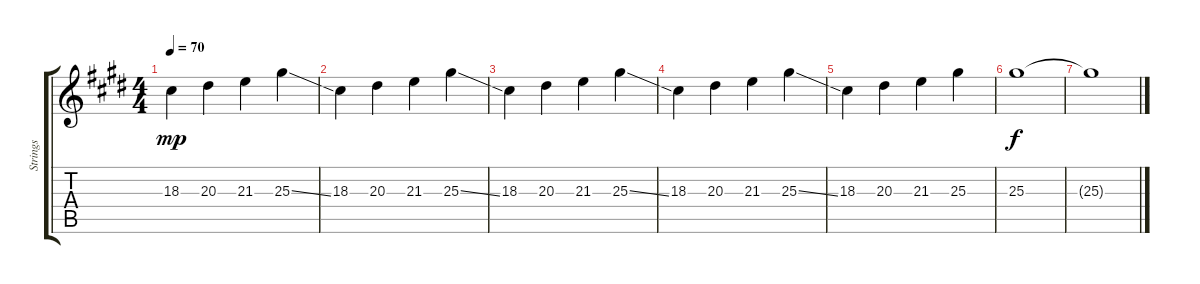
\track ("Strings" "Strings") {instrument violin}
\staff {score tabs}
\tuning (E4 B3 G3 D3 A2 E2) {hide}
\ts (4 4)
\tempo 70
\clef g2
\ks e
18.3.4{dy mp} 20.3.4 21.3.4 25.3{ss}.4 |
18.3.4 20.3.4 21.3.4 25.3{ss}.4 |
18.3.4 20.3.4 21.3.4 25.3{ss}.4 |
18.3.4 20.3.4 21.3.4 25.3{ss}.4 |
18.3.4 20.3.4 21.3.4 25.3.4 |
25.3.1{dy f volume 0} |
25.3{t}.1
